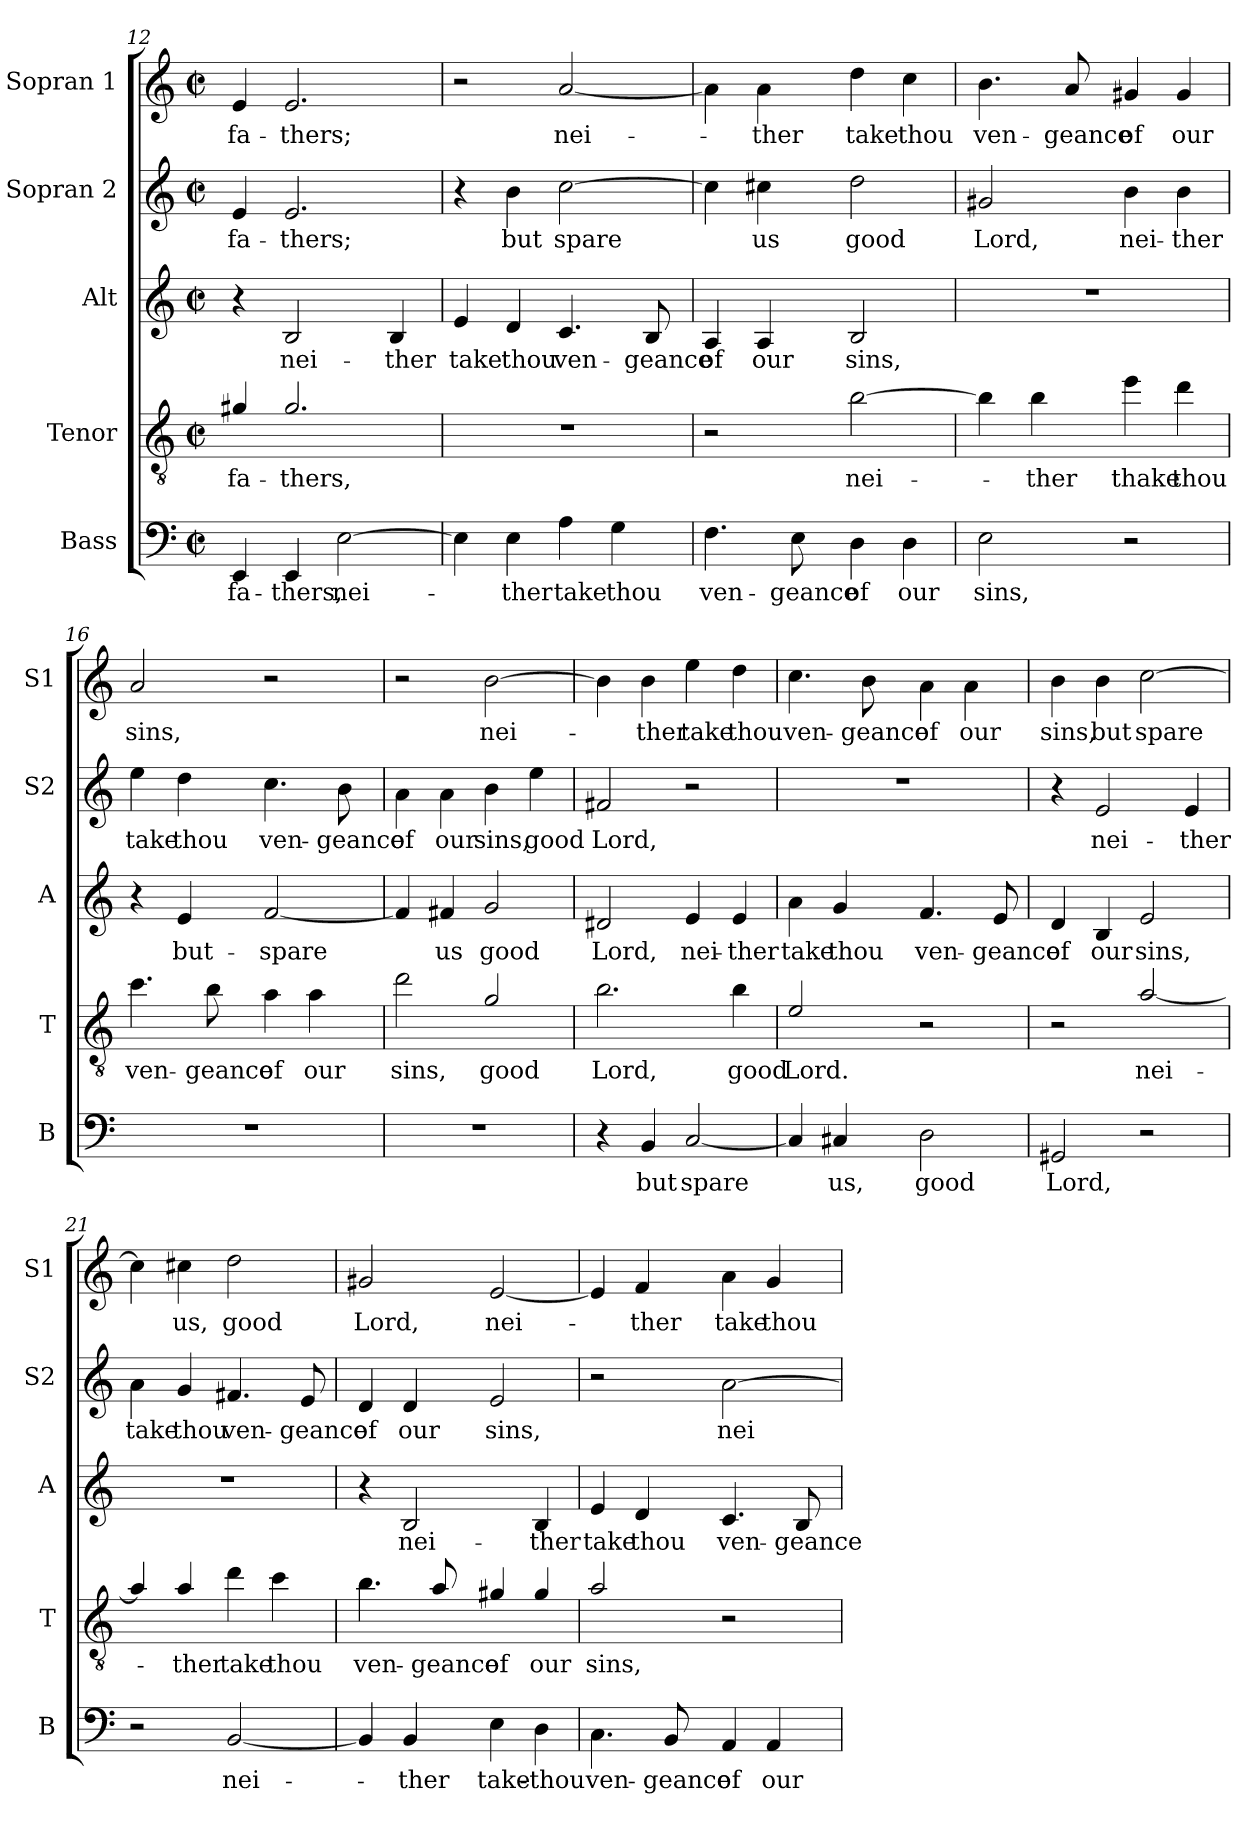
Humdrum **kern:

**kern	**text	**kern	**text	**kern	**text	**kern	**text	**kern	**text
*part5	*part5	*part4	*part4	*part3	*part3	*part2	*part2	*part1	*part1
*staff5	*staff5	*staff4	*staff4	*staff3	*staff3	*staff2	*staff2	*staff1	*staff1
*I"Bass	*	*I"Tenor	*	*I"Alt	*	*I"Sopran 2	*	*I"Sopran 1	*
*I'B	*	*I'T	*	*I'A	*	*I'S2	*	*I'S1	*
*clefF4	*	*clefGv2	*	*clefG2	*	*clefG2	*	*clefG2	*
*	*	*ITrd7c12	*	*	*	*	*	*	*
*k[]	*	*k[]	*	*k[]	*	*k[]	*	*k[]	*
*M2/2	*	*M2/2	*	*M2/2	*	*M2/2	*	*M2/2	*
*met(c|)	*	*met(c|)	*	*met(c|)	*	*met(c|)	*	*met(c|)	*
=12	=12	=12	=12	=12	=12	=12	=12	=12	=12
!	!LO:LY:b	!	!LO:LY:b	!	!	!	!LO:LY:b	!	!LO:LY:b
4EE/	-fa-	4G#X/	-fa-	4r	.	4e/	-fa-	4e/	-fa-
!	!LO:LY:b	!	!LO:LY:b	!	!LO:LY:b	!	!LO:LY:b	!	!LO:LY:b
4EE/	-thers,	2.G#/	-thers,	2B/	nei-	2.e/	-thers;	2.e/	-thers;
!	!LO:LY:b	!	!	!	!	!	!	!	!
[2E\	nei-	.	.	.	.	.	.	.	.
!	!	!	!	!	!LO:LY:b	!	!	!	!
.	.	.	.	4B/	-ther	.	.	.	.
=13	=13	=13	=13	=13	=13	=13	=13	=13	=13
!	!	!	!	!	!LO:LY:b	!	!	!	!
4E\]	.	1r	.	4e/	take	4r	.	2r	.
!	!LO:LY:b	!	!	!	!LO:LY:b	!	!LO:LY:b	!	!
4E\	-ther	.	.	4d/	thou	4b\	but	.	.
!	!LO:LY:b	!	!	!	!LO:LY:b	!	!LO:LY:b	!	!LO:LY:b
4A\	take	.	.	4.c/	ven-	[2cc\	spare	[2a/	nei-
!	!LO:LY:b	!	!	!	!	!	!	!	!
4G\	thou	.	.	.	.	.	.	.	.
!	!	!	!	!	!LO:LY:b	!	!	!	!
.	.	.	.	8B/	-geance	.	.	.	.
=14	=14	=14	=14	=14	=14	=14	=14	=14	=14
!	!LO:LY:b	!	!	!	!LO:LY:b	!	!	!	!
4.F\	ven-	2r	.	4A/	of	4cc\]	.	4a\]	.
!	!	!	!	!	!LO:LY:b	!	!LO:LY:b	!	!LO:LY:b
.	.	.	.	4A/	our	4cc#X\	us	4a\	-ther
!	!LO:LY:b	!	!	!	!	!	!	!	!
8E\	-geance	.	.	.	.	.	.	.	.
!	!LO:LY:b	!	!LO:LY:b	!	!LO:LY:b	!	!LO:LY:b	!	!LO:LY:b
4D\	of	[2B\	nei-	2B/	sins,	2dd\	good	4dd\	take
!	!LO:LY:b	!	!	!	!	!	!	!	!LO:LY:b
4D\	our	.	.	.	.	.	.	4cc\	thou
!!LO:LB:g=z
=15	=15	=15	=15	=15	=15	=15	=15	=15	=15
!	!LO:LY:b	!	!	!	!	!	!LO:LY:b	!	!LO:LY:b
2E\	sins,	4B\]	.	1r	.	2g#X/	Lord,	4.b\	ven-
!	!	!	!LO:LY:b	!	!	!	!	!	!
.	.	4B\	-ther	.	.	.	.	.	.
!	!	!	!	!	!	!	!	!	!LO:LY:b
.	.	.	.	.	.	.	.	8a/	-geance
!	!	!	!LO:LY:b	!	!	!	!LO:LY:b	!	!LO:LY:b
2r	.	4e\	thake	.	.	4b\	nei-	4g#X/	of
!	!	!	!LO:LY:b	!	!	!	!LO:LY:b	!	!LO:LY:b
.	.	4d\	thou	.	.	4b\	-ther	4g#/	our
=16	=16	=16	=16	=16	=16	=16	=16	=16	=16
!	!	!	!LO:LY:b	!	!	!	!LO:LY:b	!	!LO:LY:b
1r	.	4.c\	ven-	4r	.	4ee\	take	2a/	sins,
!	!	!	!	!	!LO:LY:b	!	!LO:LY:b	!	!
.	.	.	.	4e/	but-	4dd\	thou	.	.
!	!	!	!LO:LY:b	!	!	!	!	!	!
.	.	8B\	-geance	.	.	.	.	.	.
!	!	!	!LO:LY:b	!	!LO:LY:b	!	!LO:LY:b	!	!
.	.	4A\	of	[2f/	-spare	4.cc\	ven-	2r	.
!	!	!	!LO:LY:b	!	!	!	!	!	!
.	.	4A\	our	.	.	.	.	.	.
!	!	!	!	!	!	!	!LO:LY:b	!	!
.	.	.	.	.	.	8b\	-geance	.	.
=17	=17	=17	=17	=17	=17	=17	=17	=17	=17
!	!	!	!LO:LY:b	!	!	!	!LO:LY:b	!	!
1r	.	2d\	sins,	4f/]	.	4a\	of	2r	.
!	!	!	!	!	!LO:LY:b	!	!LO:LY:b	!	!
.	.	.	.	4f#X/	us	4a\	our	.	.
!	!	!	!LO:LY:b	!	!LO:LY:b	!	!LO:LY:b	!	!LO:LY:b
.	.	2G/	good	2g/	good	4b\	sins,	[2b\	nei-
!	!	!	!	!	!	!	!LO:LY:b	!	!
.	.	.	.	.	.	4ee\	good	.	.
=18	=18	=18	=18	=18	=18	=18	=18	=18	=18
!	!	!	!LO:LY:b	!	!LO:LY:b	!	!LO:LY:b	!	!
4r	.	2.B\	Lord,	2d#X/	Lord,	2f#X/	Lord,	4b\]	.
!	!LO:LY:b	!	!	!	!	!	!	!	!LO:LY:b
4BB/	but	.	.	.	.	.	.	4b\	-ther
!	!LO:LY:b	!	!	!	!LO:LY:b	!	!	!	!LO:LY:b
[2C/	spare	.	.	4e/	nei-	2r	.	4ee\	take
!	!	!	!LO:LY:b	!	!LO:LY:b	!	!	!	!LO:LY:b
.	.	4B\	good	4e/	-ther	.	.	4dd\	thou
!!LO:PB:g=z
=19	=19	=19	=19	=19	=19	=19	=19	=19	=19
!	!	!	!LO:LY:b	!	!LO:LY:b	!	!	!	!LO:LY:b
4C/]	.	2E/	Lord.	4a\	take	1r	.	4.cc\	ven-
!	!LO:LY:b	!	!	!	!LO:LY:b	!	!	!	!
4C#X/	us,	.	.	4g/	thou	.	.	.	.
!	!	!	!	!	!	!	!	!	!LO:LY:b
.	.	.	.	.	.	.	.	8b\	-geance
!	!LO:LY:b	!	!	!	!LO:LY:b	!	!	!	!LO:LY:b
2D\	good	2r	.	4.f/	ven-	.	.	4a\	of
!	!	!	!	!	!	!	!	!	!LO:LY:b
.	.	.	.	.	.	.	.	4a\	our
!	!	!	!	!	!LO:LY:b	!	!	!	!
.	.	.	.	8e/	-geance	.	.	.	.
=20	=20	=20	=20	=20	=20	=20	=20	=20	=20
!	!LO:LY:b	!	!	!	!LO:LY:b	!	!	!	!LO:LY:b
2GG#X/	Lord,	2r	.	4d/	of	4r	.	4b\	sins,
!	!	!	!	!	!LO:LY:b	!	!LO:LY:b	!	!LO:LY:b
.	.	.	.	4B/	our	2e/	nei-	4b\	but
!	!	!	!LO:LY:b	!	!LO:LY:b	!	!	!	!LO:LY:b
2r	.	[2A/	nei-	2e/	sins,	.	.	[2cc\	spare
!	!	!	!	!	!	!	!LO:LY:b	!	!
.	.	.	.	.	.	4e/	-ther	.	.
=21	=21	=21	=21	=21	=21	=21	=21	=21	=21
!	!	!	!	!	!	!	!LO:LY:b	!	!
2r	.	4A/]	.	1r	.	4a\	take	4cc\]	.
!	!	!	!LO:LY:b	!	!	!	!LO:LY:b	!	!LO:LY:b
.	.	4A/	-ther	.	.	4g/	thou	4cc#X\	us,
!	!LO:LY:b	!	!LO:LY:b	!	!	!	!LO:LY:b	!	!LO:LY:b
[2BB/	nei-	4d\	take	.	.	4.f#X/	ven-	2dd\	good
!	!	!	!LO:LY:b	!	!	!	!	!	!
.	.	4c\	thou	.	.	.	.	.	.
!	!	!	!	!	!	!	!LO:LY:b	!	!
.	.	.	.	.	.	8e/	-geance	.	.
!!LO:LB:g=z
=22	=22	=22	=22	=22	=22	=22	=22	=22	=22
!	!	!	!LO:LY:b	!	!	!	!LO:LY:b	!	!LO:LY:b
4BB/]	.	4.B\	ven-	4r	.	4d/	of	2g#X/	Lord,
!	!LO:LY:b	!	!	!	!LO:LY:b	!	!LO:LY:b	!	!
4BB/	-ther	.	.	2B/	nei-	4d/	our	.	.
!	!	!	!LO:LY:b	!	!	!	!	!	!
.	.	8A/	-geance	.	.	.	.	.	.
!	!LO:LY:b	!	!LO:LY:b	!	!	!	!LO:LY:b	!	!LO:LY:b
4E\	take-	4G#X/	of	.	.	2e/	sins,	[2e/	nei-
!	!LO:LY:b	!	!LO:LY:b	!	!LO:LY:b	!	!	!	!
4D\	-thou	4G#/	our	4B/	-ther	.	.	.	.
=23	=23	=23	=23	=23	=23	=23	=23	=23	=23
!	!LO:LY:b	!	!LO:LY:b	!	!LO:LY:b	!	!	!	!
4.C\	ven-	2A/	sins,	4e/	take	2r	.	4e/]	.
!	!	!	!	!	!LO:LY:b	!	!	!	!LO:LY:b
.	.	.	.	4d/	thou	.	.	4f/	-ther
!	!LO:LY:b	!	!	!	!	!	!	!	!
8BB/	-geance	.	.	.	.	.	.	.	.
!	!LO:LY:b	!	!	!	!LO:LY:b	!	!LO:LY:b	!	!LO:LY:b
4AA/	of	2r	.	4.c/	ven-	[2a\	nei-	4a\	take
!	!LO:LY:b	!	!	!	!	!	!	!	!LO:LY:b
4AA/	our	.	.	.	.	.	.	4g/	thou
!	!	!	!	!	!LO:LY:b	!	!	!	!
.	.	.	.	8B/	-geance	.	.	.	.
=	=	=	=	=	=	=	=	=	=
*-	*-	*-	*-	*-	*-	*-	*-	*-	*-
